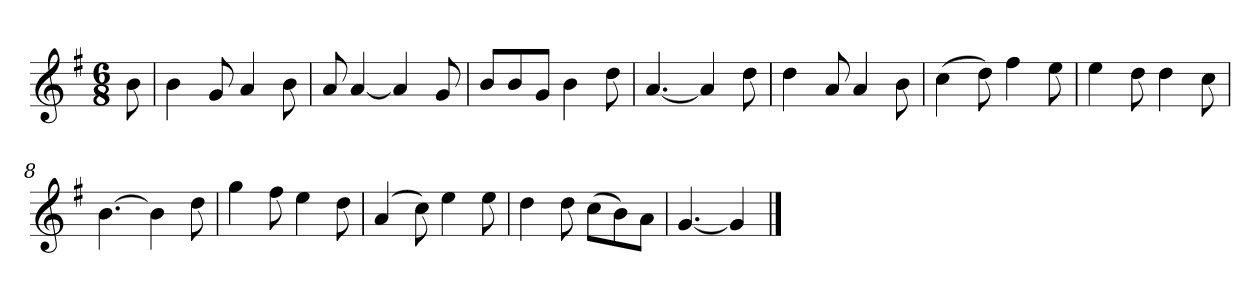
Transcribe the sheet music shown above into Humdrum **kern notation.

**kern
*part1
*staff1
*k[f#]
*M6/8
*MM120
=
8b
=1
4b
8g
4a
8b
=2
8a
[4a
4a]
8g
=3
8bL
8b
8gJ
4b
8dd
=4
[4.a
4a]
8dd
=5
4dd
8a
4a
8b
=6
(4cc
8dd)
4ff#
8ee
=7
4ee
8dd
4dd
8cc
=8
[4.b
4b]
8dd
=9
4gg
8ff#
4ee
8dd
=10
(4a
8cc)
4ee
8ee
=11
4dd
8dd
(8ccL
8b)
8aJ
=12
[4.g
4g]
==
*-
